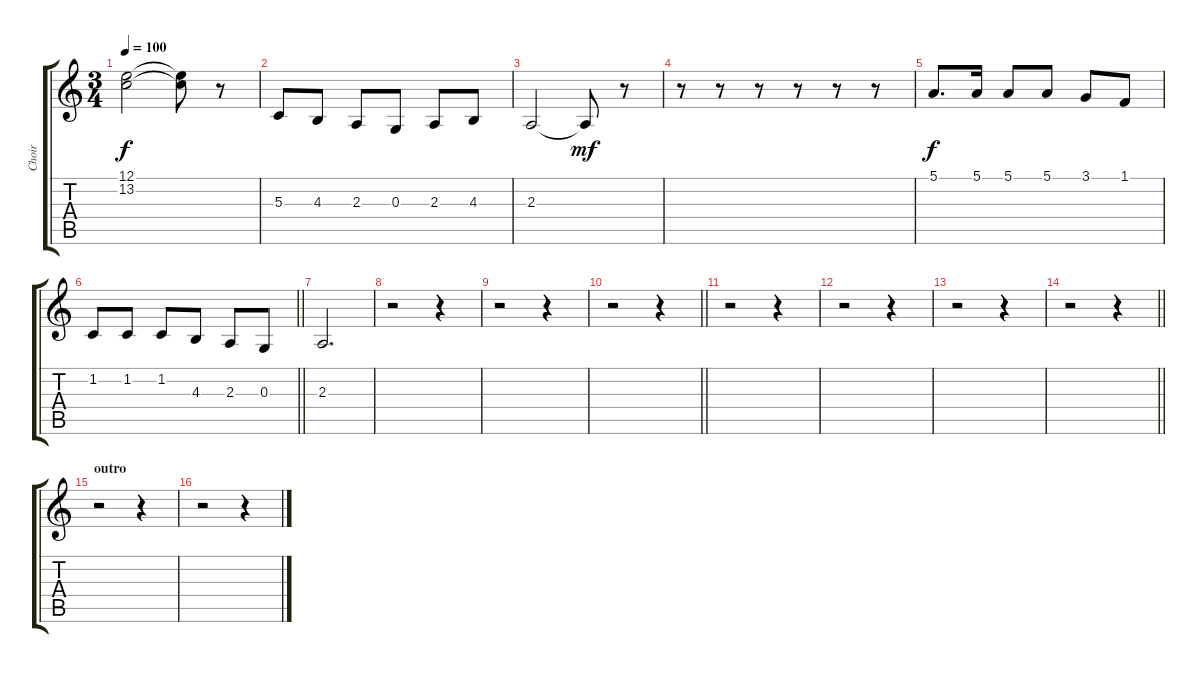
\track ("Choir" "Choir") {instrument choiraahs}
\staff {score tabs}
\tuning (E4 B3 G3 D3 A2 E2) {hide}
\ts (3 4)
\tempo 100
\clef g2
\ks c
(12.1 13.2).2{dy f} (12.1{t} 13.2{t}).8 r.8 |
5.3.8 4.3.8 2.3.8 0.3.8 2.3.8 4.3.8 |
2.3.2 2.3{t}.8{dy mf} r.8 |
r.8 r.8 r.8 r.8 r.8 r.8 |
5.1.8{d dy f} 5.1.16 5.1.8 5.1.8 3.1.8 1.1.8 |
\barLineRight lightlight
1.2.8 1.2.8 1.2.8 4.3.8 2.3.8 0.3.8 |
\section ("" "")
2.3.2{d} |
r.2 r.4 |
r.2 r.4 |
\barLineRight lightlight
r.2 r.4 |
r.2 r.4 |
r.2 r.4 |
r.2 r.4 |
\barLineRight lightlight
r.2 r.4 |
\section ("" "outro")
r.2 r.4 |
r.2 r.4
